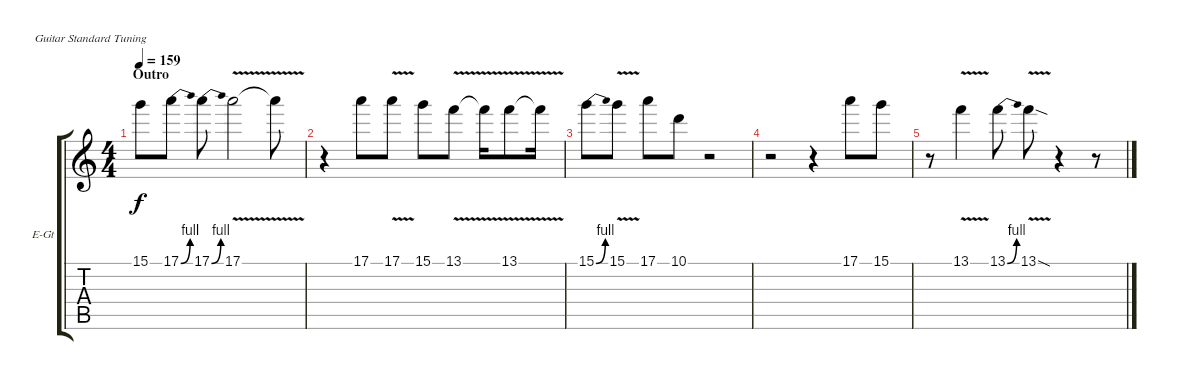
\bracketExtendMode groupsimilarinstruments
\firstSystemTrackNameOrientation horizontal
\otherSystemsTrackNameOrientation horizontal
\track ("Solo Guitar" "E-Gt") {instrument distortionguitar}
\staff {score tabs}
\tuning (E4 B3 G3 D3 A2 E2)
\ts (4 4)
\section ("" "Outro")
\tempo 159
\clef g2
\scale
0.333333
\ks c
15.1.8{dy f} 17.1{be (bend 0 0 15 4)}.8 17.1{be (bend 0 0 15 4)}.8 17.1{v}.2 17.1{t}.8 |
\scale
0.333333 r.4 17.1.8 17.1{v}.8 15.1.8 13.1{v}.8 13.1{t}.16 13.1{v}.8 13.1{t}.16 |
\scale
0.333333 15.1{be (bend 0 0 15 4)}.8 15.1{v}.8 17.1.8 10.1.8 r.2 |
\scale
0.333333 r.2 r.4 17.1.8 15.1.8 |
\scale
0.333333 r.8 13.1{v}.4 13.1{be (bend 0 0 15 4)}.8 13.1{v sod}.8 r.4 r.8
